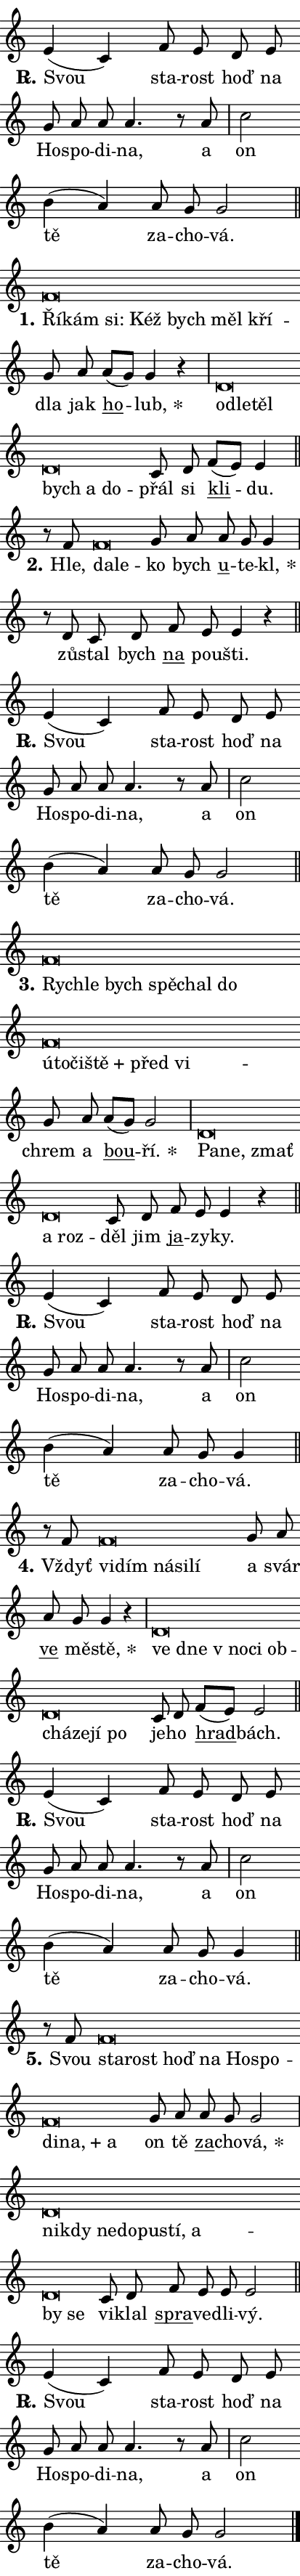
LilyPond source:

\version "2.22.1"
\header { tagline = "" }
\paper {
  indent = 0\cm
  top-margin = 0\cm
  right-margin = 0\cm
  bottom-margin = 0\cm
  left-margin = 0\cm
  paper-width = 7\cm
  page-breaking = #ly:one-page-breaking
  system-system-spacing.basic-distance = #11
  score-system-spacing.basic-distance = #11
  ragged-last = ##f
}


%% Author: Thomas Morley
%% https://lists.gnu.org/archive/html/lilypond-user/2020-05/msg00002.html
#(define (line-position grob)
"Returns position of @var[grob} in current system:
   @code{'start}, if at first time-step
   @code{'end}, if at last time-step
   @code{'middle} otherwise
"
  (let* ((col (ly:item-get-column grob))
         (ln (ly:grob-object col 'left-neighbor))
         (rn (ly:grob-object col 'right-neighbor))
         (col-to-check-left (if (ly:grob? ln) ln col))
         (col-to-check-right (if (ly:grob? rn) rn col))
         (break-dir-left
           (and
             (ly:grob-property col-to-check-left 'non-musical #f)
             (ly:item-break-dir col-to-check-left)))
         (break-dir-right
           (and
             (ly:grob-property col-to-check-right 'non-musical #f)
             (ly:item-break-dir col-to-check-right))))
        (cond ((eqv? 1 break-dir-left) 'start)
              ((eqv? -1 break-dir-right) 'end)
              (else 'middle))))

#(define (tranparent-at-line-position vctor)
  (lambda (grob)
  "Relying on @code{line-position} select the relevant enry from @var{vctor}.
Used to determine transparency,"
    (case (line-position grob)
      ((end) (not (vector-ref vctor 0)))
      ((middle) (not (vector-ref vctor 1)))
      ((start) (not (vector-ref vctor 2))))))

noteHeadBreakVisibility =
#(define-music-function (break-visibility)(vector?)
"Makes @code{NoteHead}s transparent relying on @var{break-visibility}"
#{
  \override NoteHead.transparent =
    #(tranparent-at-line-position break-visibility)
#})

#(define delete-ledgers-for-transparent-note-heads
  (lambda (grob)
    "Reads whether a @code{NoteHead} is transparent.
If so this @code{NoteHead} is removed from @code{'note-heads} from
@var{grob}, which is supposed to be @code{LedgerLineSpanner}.
As a result ledgers are not printed for this @code{NoteHead}"
    (let* ((nhds-array (ly:grob-object grob 'note-heads))
           (nhds-list
             (if (ly:grob-array? nhds-array)
                 (ly:grob-array->list nhds-array)
                 '()))
           ;; Relies on the transparent-property being done before
           ;; Staff.LedgerLineSpanner.after-line-breaking is executed.
           ;; This is fragile ...
           (to-keep
             (remove
               (lambda (nhd)
                 (ly:grob-property nhd 'transparent #f))
               nhds-list)))
      ;; TODO find a better method to iterate over grob-arrays, similiar
      ;; to filter/remove etc for lists
      ;; For now rebuilt from scratch
      (set! (ly:grob-object grob 'note-heads)  '())
      (for-each
        (lambda (nhd)
          (ly:pointer-group-interface::add-grob grob 'note-heads nhd))
        to-keep))))

hideNotes = {
  \noteHeadBreakVisibility #begin-of-line-visible
}
unHideNotes = {
  \noteHeadBreakVisibility #all-visible
}

% work-around for resetting accidentals
% https://lilypond.org/doc/v2.23/Documentation/notation/displaying-rhythms#unmetered-music
cadenzaMeasure = {
  \cadenzaOff
  \partial 1024 s1024
  \cadenzaOn
}

#(define-markup-command (accent layout props text) (markup?)
  "Underline accented syllable"
  (interpret-markup layout props
    #{\markup \override #'(offset . 4.3) \underline { #text }#}))

responsum = \markup \concat {
  "R" \hspace #-1.05 \path #0.1 #'((moveto 0 0.07) (lineto 0.9 0.8)) \hspace #0.05 "."
}

\layout {
    \context {
        \Staff
        \remove "Time_signature_engraver"
        \override LedgerLineSpanner.after-line-breaking = #delete-ledgers-for-transparent-note-heads
    }
    \context {
        \Voice {
            \override NoteHead.output-attributes = #'((class . "notehead"))
            \override Hairpin.height = #0.55
        }
    }
    \context {
        \Lyrics {
            \override StanzaNumber.output-attributes = #'((class . "stanzanumber"))
            \override LyricSpace.minimum-distance = #0.9
            \override LyricText.font-name = #"TeX Gyre Schola"
            \override LyricText.font-size = 1
            \override StanzaNumber.font-name = #"TeX Gyre Schola Bold"
            \override StanzaNumber.font-size = 1
        }
    }
}

% magnetic-lyrics.ily
%
%   written by
%     Jean Abou Samra <jean@abou-samra.fr>
%     Werner Lemberg <wl@gnu.org>
%
%   adapted by
%     Jiri Hon <jiri.hon@gmail.com>
%
% Version 2022-Apr-15

% https://www.mail-archive.com/lilypond-user@gnu.org/msg149350.html

#(define (Left_hyphen_pointer_engraver context)
   "Collect syllable-hyphen-syllable occurrences in lyrics and store
them in properties.  This engraver only looks to the left.  For
example, if the lyrics input is @code{foo -- bar}, it does the
following.

@itemize @bullet
@item
Set the @code{text} property of the @code{LyricHyphen} grob between
@q{foo} and @q{bar} to @code{foo}.

@item
Set the @code{left-hyphen} property of the @code{LyricText} grob with
text @q{foo} to the @code{LyricHyphen} grob between @q{foo} and
@q{bar}.
@end itemize

Use this auxiliary engraver in combination with the
@code{lyric-@/text::@/apply-@/magnetic-@/offset!} hook."
   (let ((hyphen #f)
         (text #f))
     (make-engraver
      (acknowledgers
       ((lyric-syllable-interface engraver grob source-engraver)
        (set! text grob)))
      (end-acknowledgers
       ((lyric-hyphen-interface engraver grob source-engraver)
        ;(when (not (grob::has-interface grob 'lyric-space-interface))
          (set! hyphen grob)));)
      ((stop-translation-timestep engraver)
       (when (and text hyphen)
         (ly:grob-set-object! text 'left-hyphen hyphen))
       (set! text #f)
       (set! hyphen #f)))))

#(define (lyric-text::apply-magnetic-offset! grob)
   "If the space between two syllables is less than the value in
property @code{LyricText@/.details@/.squash-threshold}, move the right
syllable to the left so that it gets concatenated with the left
syllable.

Use this function as a hook for
@code{LyricText@/.after-@/line-@/breaking} if the
@code{Left_@/hyphen_@/pointer_@/engraver} is active."
   (let ((hyphen (ly:grob-object grob 'left-hyphen #f)))
     (when hyphen
       (let ((left-text (ly:spanner-bound hyphen LEFT)))
         (when (grob::has-interface left-text 'lyric-syllable-interface)
           (let* ((common (ly:grob-common-refpoint grob left-text X))
                  (this-x-ext (ly:grob-extent grob common X))
                  (left-x-ext
                   (begin
                     ;; Trigger magnetism for left-text.
                     (ly:grob-property left-text 'after-line-breaking)
                     (ly:grob-extent left-text common X)))
                  ;; `delta` is the gap width between two syllables.
                  (delta (- (interval-start this-x-ext)
                            (interval-end left-x-ext)))
                  (details (ly:grob-property grob 'details))
                  (threshold (assoc-get 'squash-threshold details 0.2)))
             (when (< delta threshold)
               (let* (;; We have to manipulate the input text so that
                      ;; ligatures crossing syllable boundaries are not
                      ;; disabled.  For languages based on the Latin
                      ;; script this is essentially a beautification.
                      ;; However, for non-Western scripts it can be a
                      ;; necessity.
                      (lt (ly:grob-property left-text 'text))
                      (rt (ly:grob-property grob 'text))
                      (is-space (grob::has-interface hyphen 'lyric-space-interface))
                      (space (if is-space " " ""))
                      (space-markup (grob-interpret-markup grob " "))
                      (space-size (interval-length (ly:stencil-extent space-markup X)))
                      (extra-delta (if is-space space-size 0))
                      ;; Append new syllable.
                      (ltrt-space (if (and (string? lt) (string? rt))
                                (string-append lt space rt)
                                (make-concat-markup (list lt space rt))))
                      ;; Right-align `ltrt` to the right side.
                      (ltrt-space-markup (grob-interpret-markup
                               grob
                               (make-translate-markup
                                (cons (interval-length this-x-ext) 0)
                                (make-right-align-markup ltrt-space)))))
                 (begin
                   ;; Don't print `left-text`.
                   (ly:grob-set-property! left-text 'stencil #f)
                   ;; Set text and stencil (which holds all collected
                   ;; syllables so far) and shift it to the left.
                   (ly:grob-set-property! grob 'text ltrt-space)
                   (ly:grob-set-property! grob 'stencil ltrt-space-markup)
                   (ly:grob-translate-axis! grob (- (- delta extra-delta)) X))))))))))


#(define (lyric-hyphen::displace-bounds-first grob)
   ;; Make very sure this callback isn't triggered too early.
   (let ((left (ly:spanner-bound grob LEFT))
         (right (ly:spanner-bound grob RIGHT)))
     (ly:grob-property left 'after-line-breaking)
     (ly:grob-property right 'after-line-breaking)
     (ly:lyric-hyphen::print grob)))

squashThreshold = #0.4

\layout {
  \context {
    \Lyrics
    \consists #Left_hyphen_pointer_engraver
    \override LyricText.after-line-breaking =
      #lyric-text::apply-magnetic-offset!
    \override LyricHyphen.stencil = #lyric-hyphen::displace-bounds-first
    \override LyricText.details.squash-threshold = \squashThreshold
    \override LyricHyphen.minimum-distance = 0
    \override LyricHyphen.minimum-length = \squashThreshold
  }
}

squash = \override LyricText.details.squash-threshold = 9999
unSquash = \override LyricText.details.squash-threshold = \squashThreshold

left = \override LyricText.self-alignment-X = #LEFT
unLeft = \revert LyricText.self-alignment-X

starOffset = #(lambda (grob) 
                (let ((x_offset (ly:self-alignment-interface::aligned-on-x-parent grob)))
                  (if (= x_offset 0) 0 (+ x_offset 1.2))))

star = #(define-music-function (syllable)(string?)
"Append star separator at the end of a syllable"
#{
  \once \override LyricText.X-offset = #starOffset
  \lyricmode { \markup {
    #syllable
    \override #'((font-name . "TeX Gyre Schola Bold")) \hspace #0.2 \lower #0.65 \larger "*"
  } }
#})

starAccent = #(define-music-function (syllable)(string?)
"Append star separator at the end of a syllable and make accent"
#{
  \once \override LyricText.X-offset = #starOffset
  \lyricmode { \markup {
    \accent #syllable
    \override #'((font-name . "TeX Gyre Schola Bold")) \hspace #0.2 \lower #0.65 \larger "*"
  } }
#})

breath = #(define-music-function (syllable)(string?)
"Append breathing indicator at the end of a syllable"
#{
  \lyricmode { \markup { #syllable "+" } }
#})

optionalBreath = #(define-music-function (syllable)(string?)
"Append optional breathing indicator at the end of a syllable"
#{
  \lyricmode { \markup { #syllable "(+)" } }
#})


\score {
    <<
        \new Voice = "melody" { \cadenzaOn \key c \major \relative { e'4( c) f8 e \bar "" d e \bar "" g a a a4. r8 a \cadenzaMeasure \bar "|" c2 \bar "" b4( a) a8 g g2 \cadenzaMeasure \bar "||" \break }
\relative { f'\breve*1/16 \hideNotes \breve*1/16 \bar "" \breve*1/16 \bar "" \breve*1/16 \bar "" \breve*1/16 \bar "" \breve*1/16 \breve*1/16 \bar "" \unHideNotes g8 a \bar "" a[( g)] g4 r \cadenzaMeasure \bar "|" d\breve*1/16 \hideNotes \breve*1/16 \bar "" \breve*1/16 \bar "" \breve*1/16 \bar "" \breve*1/16 \breve*1/16 \bar "" \unHideNotes c8 d \bar "" f[( e)] e4 \cadenzaMeasure \bar "||" \break }
\relative { r8 f'8 f\breve*1/16 \hideNotes \breve*1/16 \bar "" \unHideNotes g8 a \bar "" a g g4 \cadenzaMeasure \bar "|" r8 d c8 d \bar "" f e e4 r \cadenzaMeasure \bar "||" \break }
\relative { e'4( c) f8 e \bar "" d e \bar "" g a a a4. r8 a \cadenzaMeasure \bar "|" c2 \bar "" b4( a) a8 g g2 \cadenzaMeasure \bar "||" \break }
\relative { f'\breve*1/16 \hideNotes \breve*1/16 \bar "" \breve*1/16 \bar "" \breve*1/16 \bar "" \breve*1/16 \bar "" \breve*1/16 \bar "" \breve*1/16 \bar "" \breve*1/16 \bar "" \breve*1/16 \bar "" \breve*1/16 \bar "" \breve*1/16 \breve*1/16 \bar "" \unHideNotes g8 a \bar "" a[( g)] g2 \cadenzaMeasure \bar "|" d\breve*1/16 \hideNotes \breve*1/16 \bar "" \breve*1/16 \bar "" \breve*1/16 \breve*1/16 \bar "" \unHideNotes c8 d \bar "" f e e4 r \cadenzaMeasure \bar "||" \break }
\relative { e'4( c) f8 e \bar "" d e \bar "" g a a a4. r8 a \cadenzaMeasure \bar "|" c2 \bar "" b4( a) a8 g g4 \cadenzaMeasure \bar "||" \break }
\relative { r8 f'8 f\breve*1/16 \hideNotes \breve*1/16 \bar "" \breve*1/16 \bar "" \breve*1/16 \breve*1/16 \bar "" \unHideNotes g8 a \bar "" a g g4 r \cadenzaMeasure \bar "|" d\breve*1/16 \hideNotes \breve*1/16 \bar "" \breve*1/16 \bar "" \breve*1/16 \bar "" \breve*1/16 \bar "" \breve*1/16 \bar "" \breve*1/16 \bar "" \breve*1/16 \breve*1/16 \bar "" \unHideNotes c8 d \bar "" f[( e)] e2 \cadenzaMeasure \bar "||" \break }
\relative { e'4( c) f8 e \bar "" d e \bar "" g a a a4. r8 a \cadenzaMeasure \bar "|" c2 \bar "" b4( a) a8 g g4 \cadenzaMeasure \bar "||" \break }
\relative { r8 f'8 f\breve*1/16 \hideNotes \breve*1/16 \bar "" \breve*1/16 \bar "" \breve*1/16 \bar "" \breve*1/16 \bar "" \breve*1/16 \bar "" \breve*1/16 \bar "" \breve*1/16 \breve*1/16 \bar "" \unHideNotes g8 a \bar "" a g g2 \cadenzaMeasure \bar "|" d\breve*1/16 \hideNotes \breve*1/16 \bar "" \breve*1/16 \bar "" \breve*1/16 \bar "" \breve*1/16 \bar "" \breve*1/16 \bar "" \breve*1/16 \bar "" \breve*1/16 \breve*1/16 \bar "" \unHideNotes c8 d \bar "" f e e e2 \cadenzaMeasure \bar "||" \break }
\relative { e'4( c) f8 e \bar "" d e \bar "" g a a a4. r8 a \cadenzaMeasure \bar "|" c2 \bar "" b4( a) a8 g g2 \cadenzaMeasure \bar "||" \break } \bar "|." }
        \new Lyrics \lyricsto "melody" { \lyricmode { \set stanza = \responsum
Svou sta -- rost hoď na Ho -- spo -- di -- na, a on tě za -- cho -- vá.
\set stanza = "1."
\left Ří -- \squash kám si: Kéž bych měl kří -- \unLeft \unSquash dla jak \markup \accent ho -- \star lub, \left od -- \squash le -- těl bych a do -- \unLeft \unSquash přál si \markup \accent kli -- du.
\set stanza = "2."
Hle, \left da -- \squash le -- \unLeft \unSquash ko bych \markup \accent u -- te -- \star kl, zů -- stal bych \markup \accent na pou -- šti.
\set stanza = \responsum
Svou sta -- rost hoď na Ho -- spo -- di -- na, a on tě za -- cho -- vá.
\set stanza = "3."
\left Rych -- \squash le bych spě -- chal do ú -- to -- či -- \breath "ště" před vi -- \unLeft \unSquash chrem a \markup \accent bou -- \star ří. \left Pa -- \squash ne, zmať a roz -- \unLeft \unSquash děl jim \markup \accent ja -- zy -- ky.
\set stanza = \responsum
Svou sta -- rost hoď na Ho -- spo -- di -- na, a on tě za -- cho -- vá.
\set stanza = "4."
Vždyť \left vi -- \squash dím ná -- si -- lí \unLeft \unSquash a svár \markup \accent ve mě -- \star stě, \left ve \squash dne "v no" -- ci ob -- chá -- ze -- jí po \unLeft \unSquash je -- ho \markup \accent hrad -- bách.
\set stanza = \responsum
Svou sta -- rost hoď na Ho -- spo -- di -- na, a on tě za -- cho -- vá.
\set stanza = "5."
Svou \left sta -- \squash rost hoď na Ho -- spo -- di -- \breath "na," a \unLeft \unSquash on tě \markup \accent za -- cho -- \star vá, \left ni -- \squash kdy ne -- do -- pu -- stí, a -- by se \unLeft \unSquash vi -- klal \markup \accent spra -- ve -- dli -- vý.
\set stanza = \responsum
Svou sta -- rost hoď na Ho -- spo -- di -- na, a on tě za -- cho -- vá. } }
    >>
    \layout {}
}
